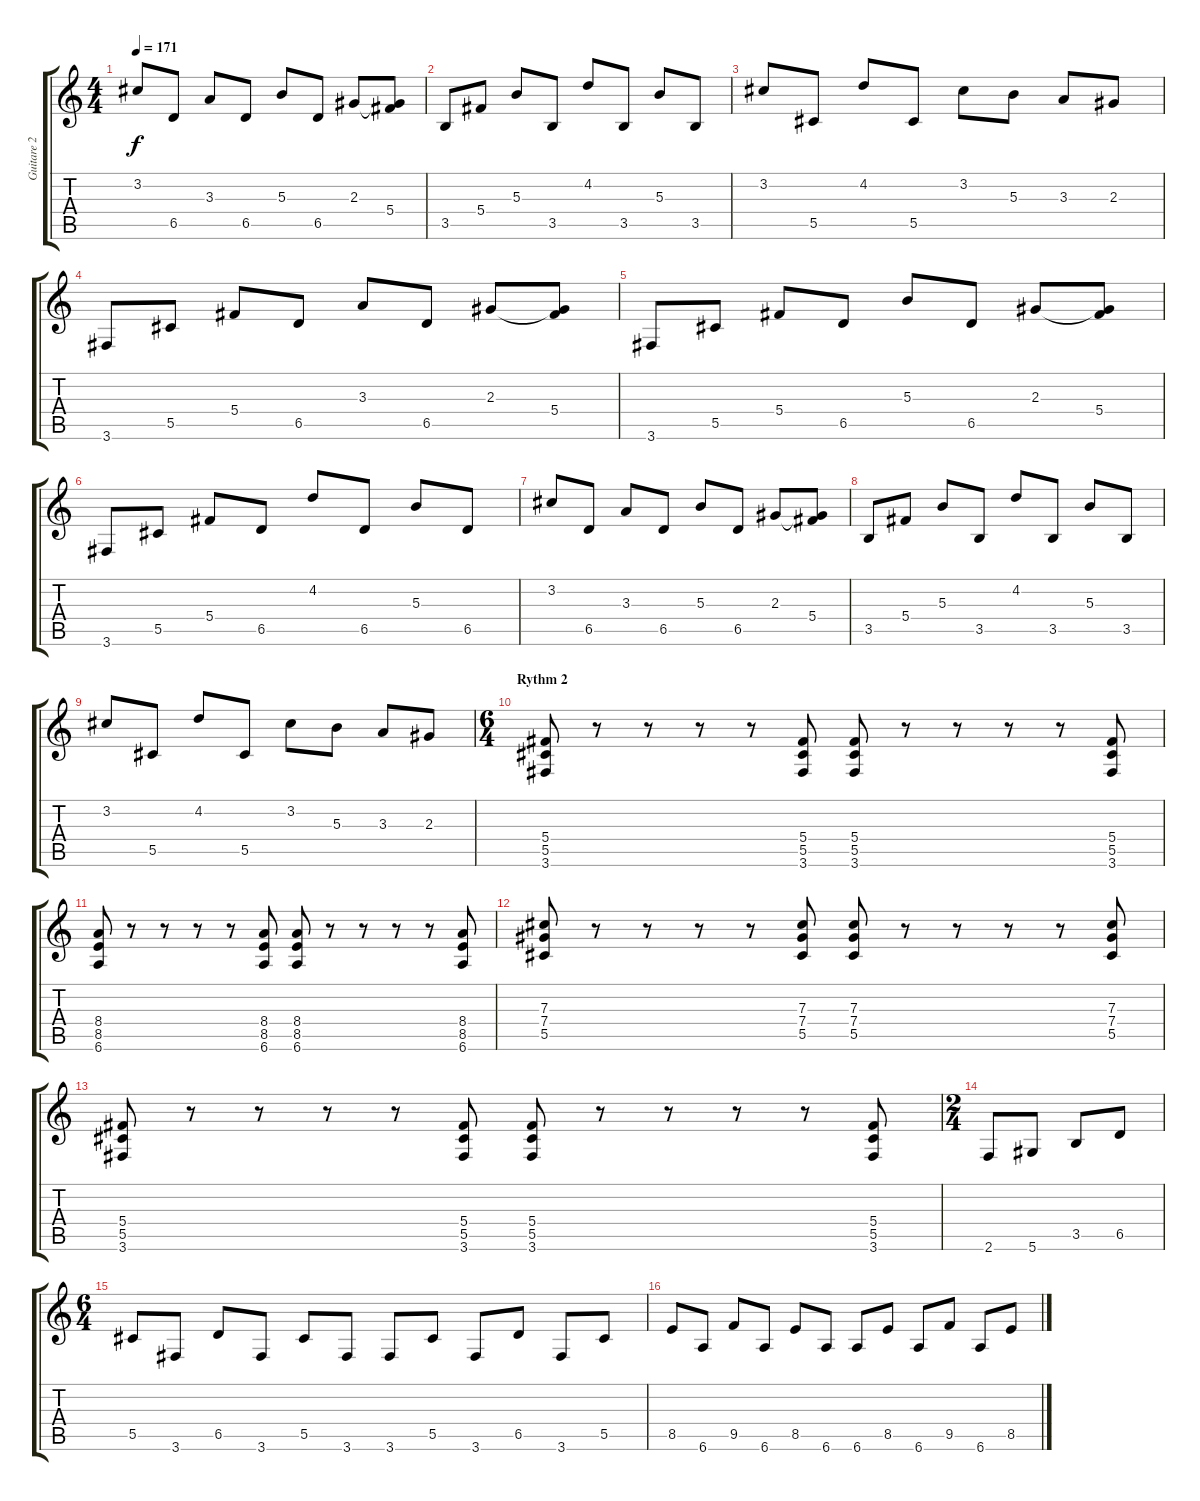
\track ("Guitare 2" "Guitare 2") {instrument distortionguitar}
\staff {score tabs}
\tuning (Eb4 Bb3 Gb3 Db3 Ab2 Eb2) {hide}
\ts (4 4)
\tempo 171
\clef g2
\ks c
3.2.8{dy f} 6.5.8 3.3.8 6.5.8 5.3.8 6.5.8 2.3.8 (2.3{t} 5.4).8 |
3.5.8 5.4.8 5.3.8 3.5.8 4.2.8 3.5.8 5.3.8 3.5.8 |
3.2.8 5.5.8 4.2.8 5.5.8 3.2.8 5.3.8 3.3.8 2.3.8 |
3.6.8 5.5.8 5.4.8 6.5.8 3.3.8 6.5.8 2.3.8 (2.3{t} 5.4).8 |
3.6.8 5.5.8 5.4.8 6.5.8 5.3.8 6.5.8 2.3.8 (2.3{t} 5.4).8 |
3.6.8 5.5.8 5.4.8 6.5.8 4.2.8 6.5.8 5.3.8 6.5.8 |
3.2.8 6.5.8 3.3.8 6.5.8 5.3.8 6.5.8 2.3.8 (2.3{t} 5.4).8 |
3.5.8 5.4.8 5.3.8 3.5.8 4.2.8 3.5.8 5.3.8 3.5.8 |
3.2.8 5.5.8 4.2.8 5.5.8 3.2.8 5.3.8 3.3.8 2.3.8 |
\ts (6 4)
\section ("" "Rythm 2")
(5.4 5.5 3.6).8 r.8 r.8 r.8 r.8 (5.4 5.5 3.6).8 (5.4 5.5 3.6).8 r.8 r.8 r.8 r.8 (5.4 5.5 3.6).8 |
(8.4 8.5 6.6).8 r.8 r.8 r.8 r.8 (8.4 8.5 6.6).8 (8.4 8.5 6.6).8 r.8 r.8 r.8 r.8 (8.4 8.5 6.6).8 |
(7.3 7.4 5.5).8 r.8 r.8 r.8 r.8 (7.3 7.4 5.5).8 (7.3 7.4 5.5).8 r.8 r.8 r.8 r.8 (7.3 7.4 5.5).8 |
(5.4 5.5 3.6).8 r.8 r.8 r.8 r.8 (5.4 5.5 3.6).8 (5.4 5.5 3.6).8 r.8 r.8 r.8 r.8 (5.4 5.5 3.6).8 |
\ts (2 4)
2.6.8 5.6.8 3.5.8 6.5.8 |
\ts (6 4)
5.5.8 3.6.8 6.5.8 3.6.8 5.5.8 3.6.8 3.6.8 5.5.8 3.6.8 6.5.8 3.6.8 5.5.8 |
8.5.8 6.6.8 9.5.8 6.6.8 8.5.8 6.6.8 6.6.8 8.5.8 6.6.8 9.5.8 6.6.8 8.5.8
